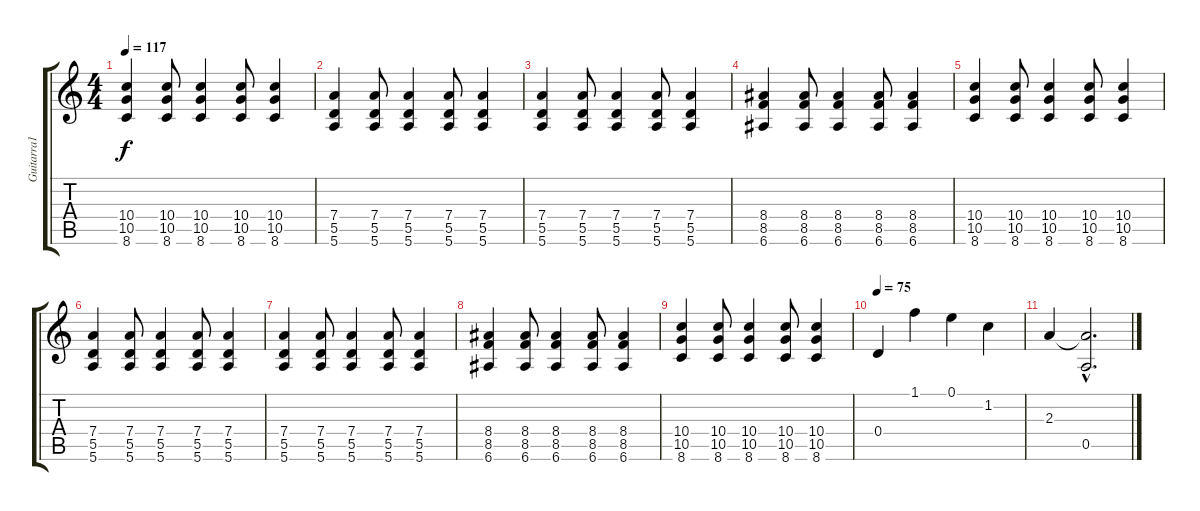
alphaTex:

\track ("Guitarra1" "Guitarra1") {instrument acousticguitarnylon}
\staff {score tabs}
\tuning (E4 B3 G3 D3 A2 E2) {hide}
\ts (4 4)
\tempo 117
\clef g2
\ks c
(10.4 10.5 8.6).4{dy f} (10.4 10.5 8.6).8 (10.4 10.5 8.6).4 (10.4 10.5 8.6).8 (10.4 10.5 8.6).4 |
(7.4 5.5 5.6).4 (7.4 5.5 5.6).8 (7.4 5.5 5.6).4 (7.4 5.5 5.6).8 (7.4 5.5 5.6).4 |
(7.4 5.5 5.6).4 (7.4 5.5 5.6).8 (7.4 5.5 5.6).4 (7.4 5.5 5.6).8 (7.4 5.5 5.6).4 |
(8.4 8.5 6.6).4 (8.4 8.5 6.6).8 (8.4 8.5 6.6).4 (8.4 8.5 6.6).8 (8.4 8.5 6.6).4 |
(10.4 10.5 8.6).4 (10.4 10.5 8.6).8 (10.4 10.5 8.6).4 (10.4 10.5 8.6).8 (10.4 10.5 8.6).4 |
(7.4 5.5 5.6).4 (7.4 5.5 5.6).8 (7.4 5.5 5.6).4 (7.4 5.5 5.6).8 (7.4 5.5 5.6).4 |
(7.4 5.5 5.6).4 (7.4 5.5 5.6).8 (7.4 5.5 5.6).4 (7.4 5.5 5.6).8 (7.4 5.5 5.6).4 |
(8.4 8.5 6.6).4 (8.4 8.5 6.6).8 (8.4 8.5 6.6).4 (8.4 8.5 6.6).8 (8.4 8.5 6.6).4 |
(10.4 10.5 8.6).4 (10.4 10.5 8.6).8 (10.4 10.5 8.6).4 (10.4 10.5 8.6).8 (10.4 10.5 8.6).4 |
\tempo 75
0.4.4{volume 13 instrument acousticguitarsteel} 1.1.4 0.1.4 1.2.4 |
2.3.4 (2.3{hac t} 0.5{hac}).2{d}
